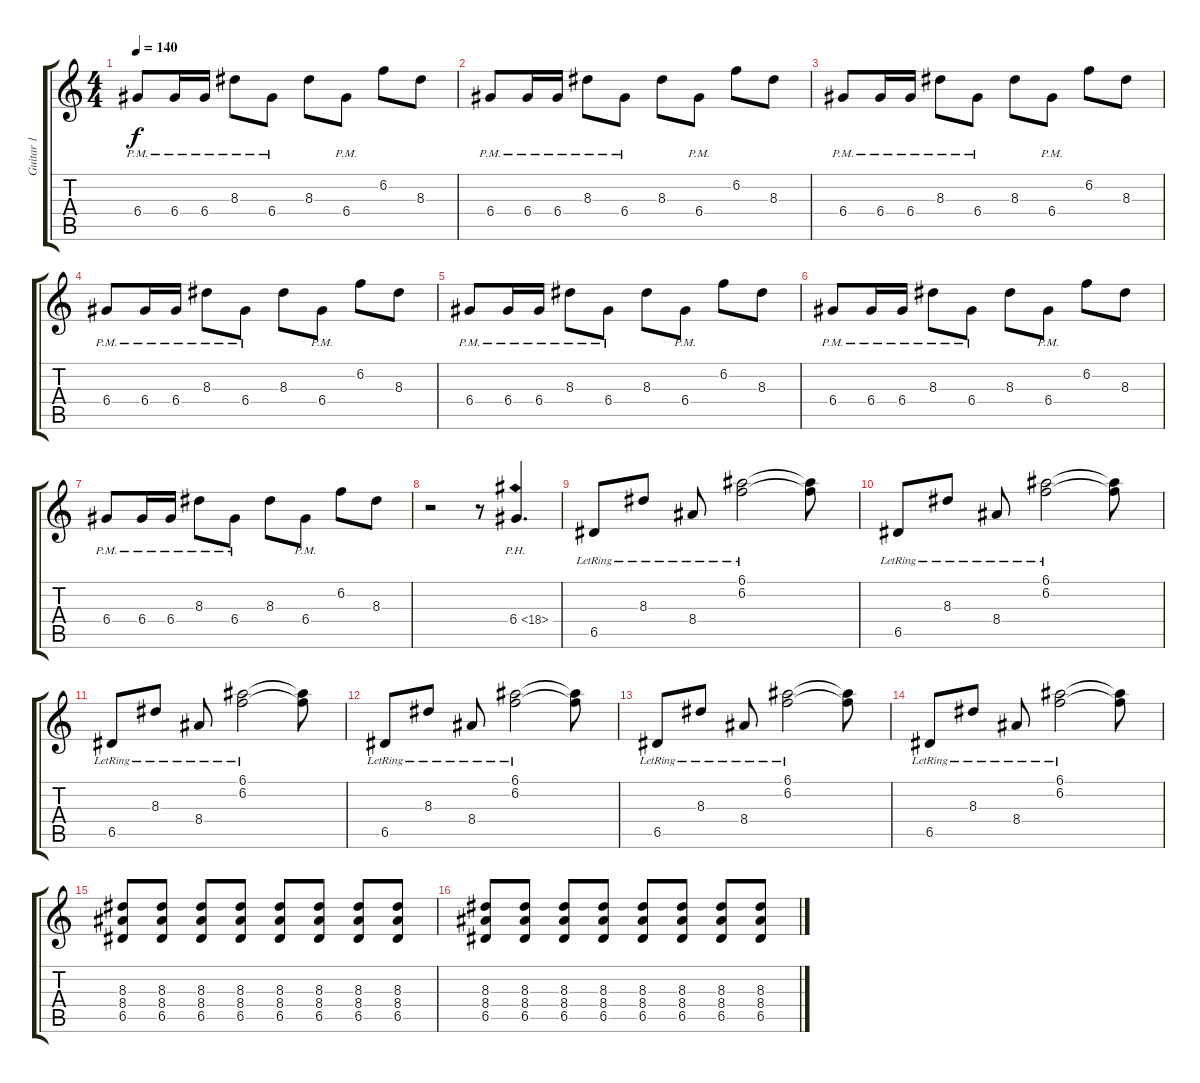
\track ("Guitar 1" "Guitar 1") {instrument overdrivenguitar}
\staff {score tabs}
\tuning (E4 B3 G3 D3 A2 D2) {hide}
\ts (4 4)
\tempo 140
\clef g2
\ks c
6.4{pm}.8{dy f} 6.4{pm}.16 6.4{pm}.16 8.3{pm}.8 6.4{pm}.8 8.3.8 6.4{pm}.8 6.2.8 8.3.8 |
6.4{pm}.8 6.4{pm}.16 6.4{pm}.16 8.3{pm}.8 6.4{pm}.8 8.3.8 6.4{pm}.8 6.2.8 8.3.8 |
6.4{pm}.8 6.4{pm}.16 6.4{pm}.16 8.3{pm}.8 6.4{pm}.8 8.3.8 6.4{pm}.8 6.2.8 8.3.8 |
6.4{pm}.8 6.4{pm}.16 6.4{pm}.16 8.3{pm}.8 6.4{pm}.8 8.3.8 6.4{pm}.8 6.2.8 8.3.8 |
6.4{pm}.8 6.4{pm}.16 6.4{pm}.16 8.3{pm}.8 6.4{pm}.8 8.3.8 6.4{pm}.8 6.2.8 8.3.8 |
6.4{pm}.8 6.4{pm}.16 6.4{pm}.16 8.3{pm}.8 6.4{pm}.8 8.3.8 6.4{pm}.8 6.2.8 8.3.8 |
6.4{pm}.8 6.4{pm}.16 6.4{pm}.16 8.3{pm}.8 6.4{pm}.8 8.3.8 6.4{pm}.8 6.2.8 8.3.8 |
r.2 r.8 6.4{ph 12}.4{d} |
6.5{lr}.8 8.3{lr}.8 8.4{lr}.8 (6.1 6.2{lr}).2 (6.1{t} 6.2{t}).8 |
6.5{lr}.8 8.3{lr}.8 8.4{lr}.8 (6.1{lr} 6.2{lr}).2 (6.1{t} 6.2{t}).8 |
6.5{lr}.8 8.3{lr}.8 8.4{lr}.8 (6.1{lr} 6.2{lr}).2 (6.1{t} 6.2{t}).8 |
6.5{lr}.8 8.3{lr}.8 8.4{lr}.8 (6.1{lr} 6.2{lr}).2 (6.1{t} 6.2{t}).8 |
6.5{lr}.8 8.3{lr}.8 8.4{lr}.8 (6.1{lr} 6.2{lr}).2 (6.1{t} 6.2{t}).8 |
6.5{lr}.8 8.3{lr}.8 8.4{lr}.8 (6.1{lr} 6.2{lr}).2 (6.1{t} 6.2{t}).8 |
(8.3 8.4 6.5).8 (8.3 8.4 6.5).8 (8.3 8.4 6.5).8 (8.3 8.4 6.5).8 (8.3 8.4 6.5).8 (8.3 8.4 6.5).8 (8.3 8.4 6.5).8 (8.3 8.4 6.5).8 |
(8.3 8.4 6.5).8 (8.3 8.4 6.5).8 (8.3 8.4 6.5).8 (8.3 8.4 6.5).8 (8.3 8.4 6.5).8 (8.3 8.4 6.5).8 (8.3 8.4 6.5).8 (8.3 8.4 6.5).8
